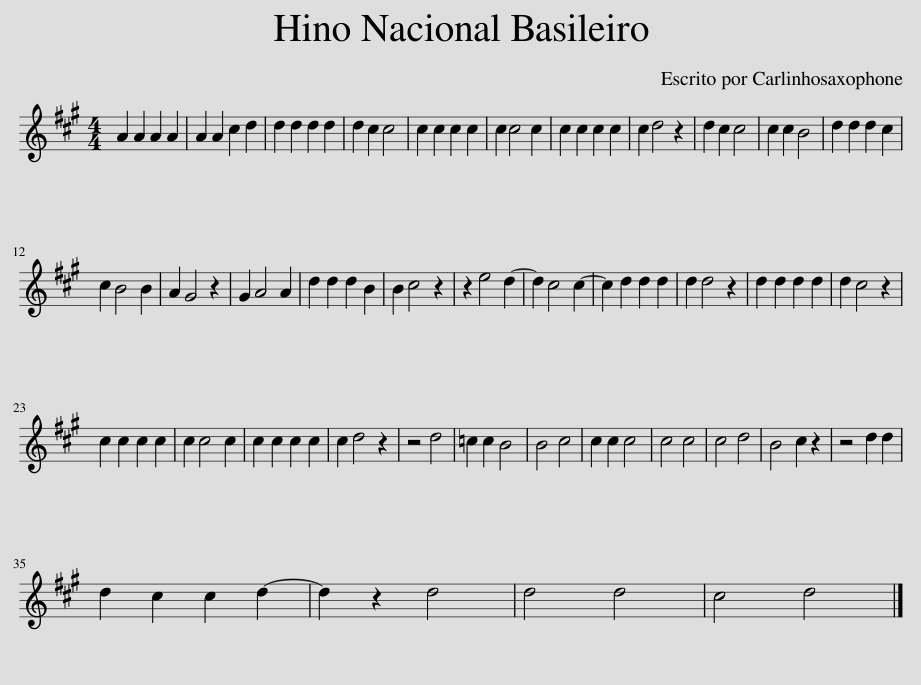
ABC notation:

X:1
L:1/8
M:4/4
I:linebreak $
K:A
V:1 treble
V:1
 A2 A2 A2 A2 | A2 A2 c2 d2 | d2 d2 d2 d2 | d2 c2 c4 | c2 c2 c2 c2 | %5
 c2 c4 c2 | c2 c2 c2 c2 | c2 d4 z2 | d2 c2 c4 | c2 c2 B4 | %10
 d2 d2 d2 c2 |$ c2 B4 B2 | A2 G4 z2 | G2 A4 A2 | d2 d2 d2 B2 | %15
 B2 c4 z2 | z2 e4 d2- | d2 c4 c2- | c2 d2 d2 d2 | d2 d4 z2 | %20
 d2 d2 d2 d2 | d2 c4 z2 |$ c2 c2 c2 c2 | c2 c4 c2 | c2 c2 c2 c2 | %25
 c2 d4 z2 | z4 d4 | =c2 c2 B4 | B4 c4 | c2 c2 c4 | %30
 c4 c4 | c4 d4 | B4 c2 z2 | z4 d2 d2 |$ d2 c2 c2 d2- | %35
 d2 z2 d4 | d4 d4 | c4 d4 |] %38
